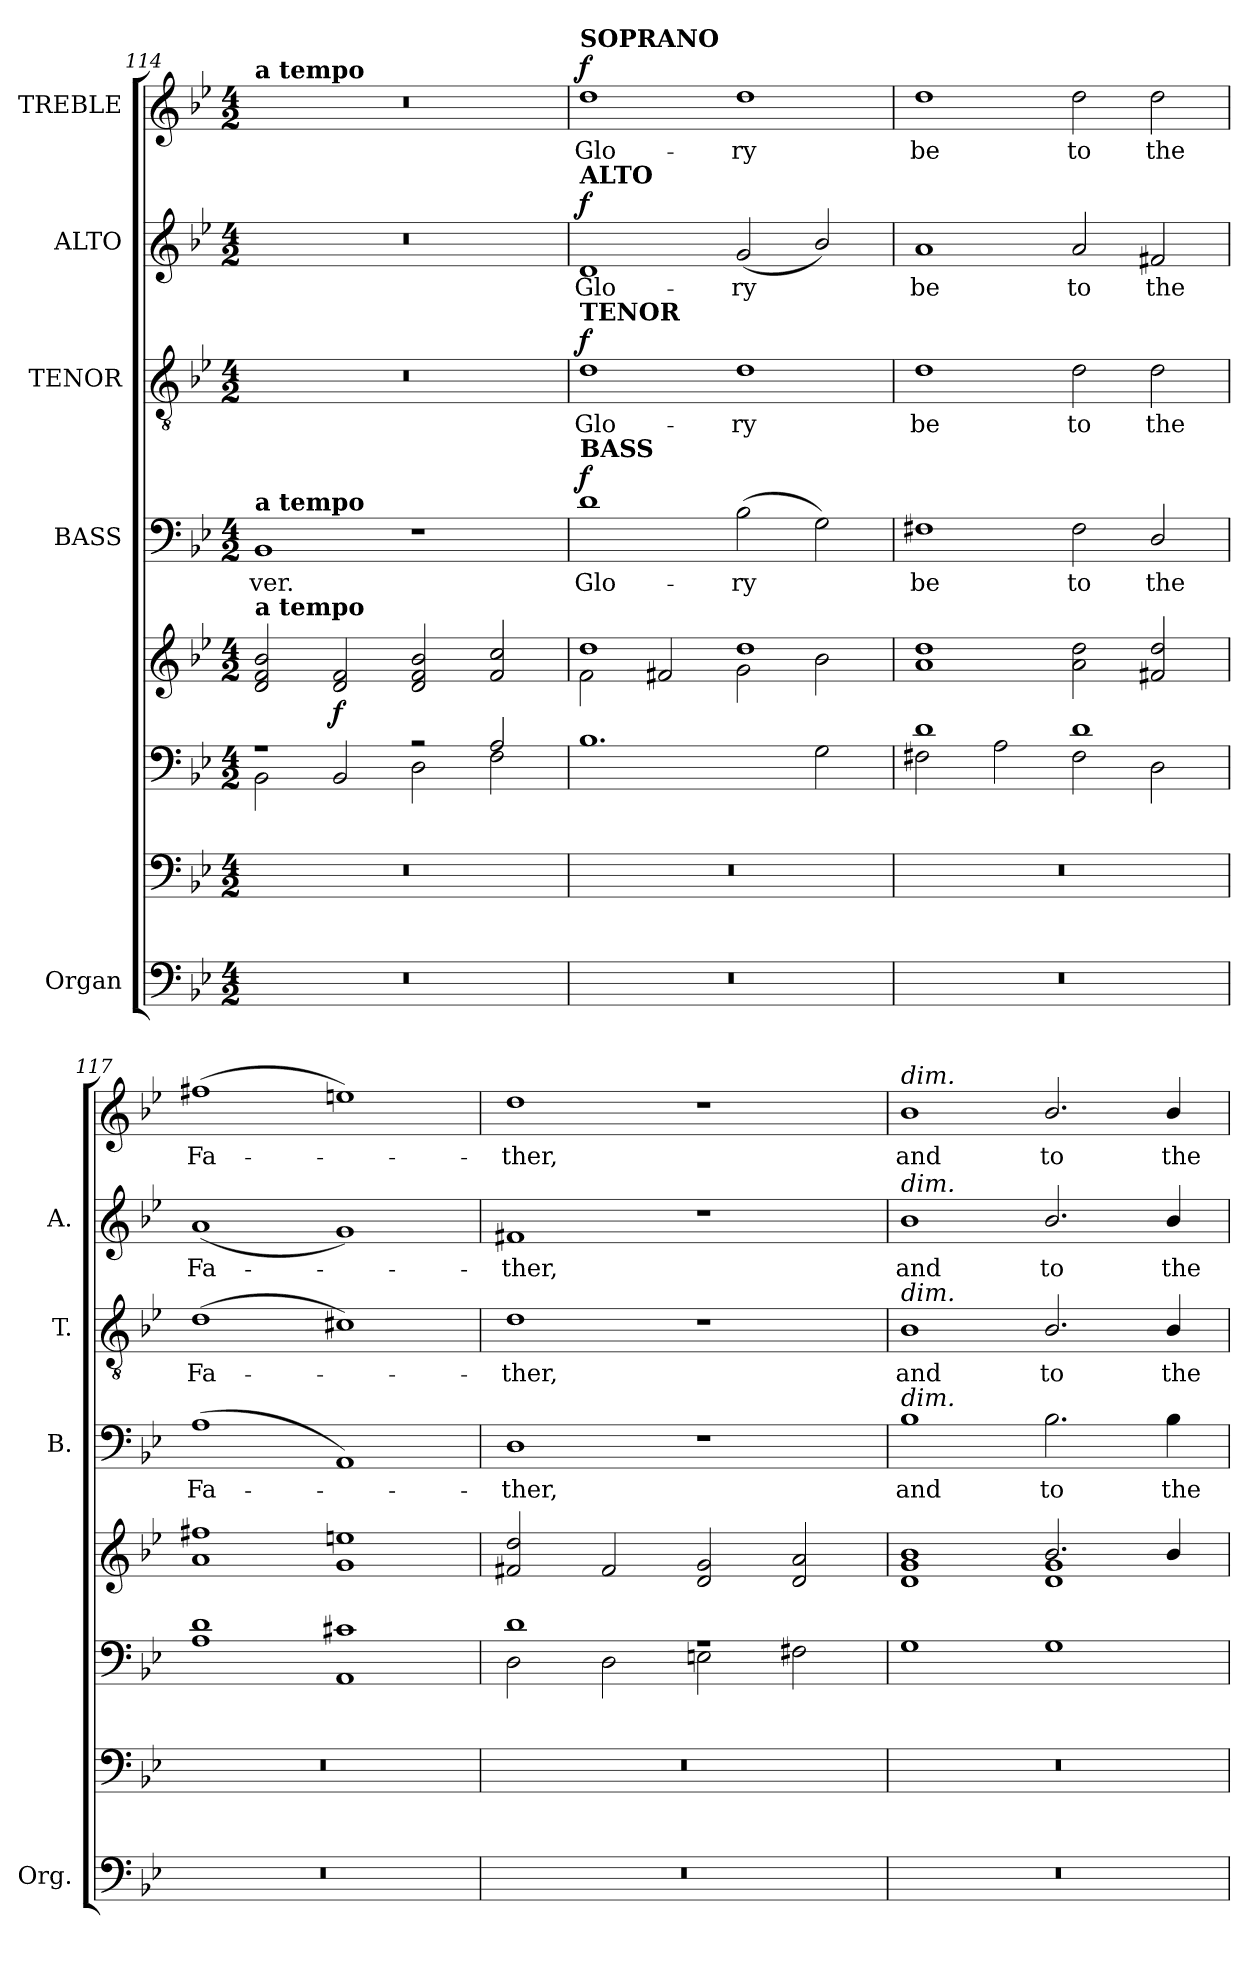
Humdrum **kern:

**kern	**kern	**kern	**kern	**dynam	**kern	**text	**dynam	**kern	**text	**dynam	**kern	**text	**dynam	**kern	**text	**dynam
*part5	*part5	*part5	*part5	*part5	*part4	*part4	*part4	*part3	*part3	*part3	*part2	*part2	*part2	*part1	*part1	*part1
*staff8	*staff7	*staff6	*staff5	*staff5/6/7/8	*staff4	*staff4	*staff4	*staff3	*staff3	*staff3	*staff2	*staff2	*staff2	*staff1	*staff1	*staff1
*I"Organ	*	*	*	*	*I"BASS	*	*	*I"TENOR	*	*	*I"ALTO	*	*	*I"TREBLE	*	*
*I'Org.	*	*	*	*	*I'B.	*	*	*I'T.	*	*	*I'A.	*	*	*	*	*
*clefF4	*clefF4	*clefF4	*clefG2	*	*clefF4	*	*	*clefGv2	*	*	*clefG2	*	*	*clefG2	*	*
*	*	*	*	*	*	*	*	*ITrd7c12	*	*	*	*	*	*	*	*
*k[b-e-]	*k[b-e-]	*k[b-e-]	*k[b-e-]	*	*k[b-e-]	*	*	*k[b-e-]	*	*	*k[b-e-]	*	*	*k[b-e-]	*	*
*B-:	*B-:	*B-:	*B-:	*	*B-:	*	*	*B-:	*	*	*B-:	*	*	*B-:	*	*
*M4/2	*M4/2	*M4/2	*M4/2	*	*M4/2	*	*	*M4/2	*	*	*M4/2	*	*	*M4/2	*	*
=114	=114	=114	=114	=114	=114	=114	=114	=114	=114	=114	=114	=114	=114	=114	=114	=114
!LO:N:vis=1	!LO:N:vis=1	!	!	!	!	!	!	!	!	!	!	!	!	!	!	!
*	*	*^	*	*	*	*	*	*	*	*	*	*	*	*	*	*
!	!	!	!	!	!	!	!	!	!	!	!	!	!	!	!LO:TX:a:B:t=a tempo	!	!
!	!	!	!	!	!	!LO:TX:a:B:t=a tempo	!	!	!	!	!	!	!	!	!	!	!
!	!	!	!	!LO:TX:a:B:t=a tempo	!	!	!	!	!	!	!	!	!	!	!	!	!
!	!	!	!	!	!	!	!LO:LY:b:color=#000000	!	!LO:N:vis=1	!	!	!LO:N:vis=1	!	!	!LO:N:vis=1	!	!
0r	0r	1r	2BB-i\	2di/ 2fi 2b-i	.	1BB-i	-ver.	.	0r	.	.	0r	.	.	0r	.	.
.	.	.	2BB-i/	2di/ 2fi	f	.	.	.	.	.	.	.	.	.	.	.	.
.	.	2r	2Di\	2di/ 2fi 2b-i	.	1r	.	.	.	.	.	.	.	.	.	.	.
.	.	2Ai/	2Fi\	2fi/ 2cci	.	.	.	.	.	.	.	.	.	.	.	.	.
!!LO:LB:g=z
=115	=115	=115	=115	=115	=115	=115	=115	=115	=115	=115	=115	=115	=115	=115	=115	=115	=115
!LO:N:vis=1	!LO:N:vis=1	!	!	!	!	!	!	!	!	!	!	!	!	!	!	!	!
*	*	*v	*v	*^	*	*	*	*	*	*	*	*	*	*	*	*	*
*	*	*^	*	*	*	*	*	*	*	*	*	*	*	*	*	*	*
!	!	!	!	!	!	!	!	!LO:LY:b:color=#000000	!	!	!	!	!	!	!	!	!	!
*	*	*v	*v	*	*	*	*	*	*	*	*	*	*	*	*	*	*	*
*	*	*^	*	*	*	*	*	*	*	*	*	*	*	*	*	*	*
!	!	!	!	!	!	!	!	!	!	!	!LO:LY:b:color=#000000	!	!	!	!	!	!	!
*	*	*v	*v	*	*	*	*	*	*	*	*	*	*	*	*	*	*	*
*	*	*^	*	*	*	*	*	*	*	*	*	*	*	*	*	*	*
!	!	!	!	!	!	!	!	!	!	!	!	!	!	!LO:LY:b:color=#000000	!	!	!	!
*	*	*v	*v	*	*	*	*	*	*	*	*	*	*	*	*	*	*	*
*	*	*^	*	*	*	*	*	*	*	*	*	*	*	*	*	*	*
!	!	!	!	!	!	!	!	!	!	!	!	!	!	!	!	!LO:TX:a:B:t=SOPRANO	!	!
!	!	!	!	!	!	!	!	!	!	!	!	!	!LO:TX:a:B:t=ALTO	!	!	!	!	!
!	!	!	!	!	!	!	!	!	!	!LO:TX:a:B:t=TENOR	!	!	!	!	!	!	!	!
!	!	!	!	!	!	!	!LO:TX:a:B:t=BASS	!	!	!	!	!	!	!	!	!	!	!
!	!	!	!	!	!	!	!	!	!	!	!	!	!	!	!	!	!LO:LY:b:color=#000000	!
*	*	*v	*v	*	*	*	*	*	*	*	*	*	*	*	*	*	*	*
0r	0r	1.B-i	1ddi	2fi\	.	1di	Glo-	f	1Di	Glo-	f	1di	Glo-	f	1ddi	Glo-	f
.	.	.	.	2f#Xi/	.	.	.	.	.	.	.	.	.	.	.	.	.
!	!	!	!	!	!	!	!LO:LY:b:color=#000000	!	!	!	!	!	!	!	!	!	!
!	!	!	!	!	!	!	!	!	!	!LO:LY:b:color=#000000	!	!	!	!	!	!	!
!	!	!	!	!	!	!	!	!	!	!	!	!	!LO:LY:b:color=#000000	!	!	!	!
!	!	!	!	!	!	!	!	!	!	!	!	!	!	!	!	!LO:LY:b:color=#000000	!
.	.	.	1ddi	2gi\	.	(2B-i\	-ry	.	1Di	-ry	.	(2gi/	-ry	.	1ddi	-ry	.
.	.	2Gi\	.	2b-i\	.	2Gi\)	.	.	.	.	.	2b-i/)	.	.	.	.	.
=116	=116	=116	=116	=116	=116	=116	=116	=116	=116	=116	=116	=116	=116	=116	=116	=116	=116
!LO:N:vis=1	!LO:N:vis=1	!	!	!	!	!	!	!	!	!	!	!	!	!	!	!	!
*	*	*^	*v	*v	*	*	*	*	*	*	*	*	*	*	*	*	*
*	*	*	*	*^	*	*	*	*	*	*	*	*	*	*	*	*	*
!	!	!	!	!	!	!	!	!LO:LY:b:color=#000000	!	!	!	!	!	!	!	!	!	!
*	*	*	*	*v	*v	*	*	*	*	*	*	*	*	*	*	*	*	*
*	*	*	*	*^	*	*	*	*	*	*	*	*	*	*	*	*	*
!	!	!	!	!	!	!	!	!	!	!	!LO:LY:b:color=#000000	!	!	!	!	!	!	!
*	*	*	*	*v	*v	*	*	*	*	*	*	*	*	*	*	*	*	*
*	*	*	*	*^	*	*	*	*	*	*	*	*	*	*	*	*	*
!	!	!	!	!	!	!	!	!	!	!	!	!	!	!LO:LY:b:color=#000000	!	!	!	!
*	*	*	*	*v	*v	*	*	*	*	*	*	*	*	*	*	*	*	*
*	*	*	*	*^	*	*	*	*	*	*	*	*	*	*	*	*	*
!	!	!	!	!	!	!	!	!	!	!	!	!	!	!	!	!	!LO:LY:b:color=#000000	!
*	*	*	*	*v	*v	*	*	*	*	*	*	*	*	*	*	*	*	*
0r	0r	1di	2F#Xi\	1ai 1ddi	.	1F#Xi	be	.	1Di	be	.	1ai	be	.	1ddi	be	.
.	.	.	2Ai\	.	.	.	.	.	.	.	.	.	.	.	.	.	.
!	!	!	!	!	!	!	!LO:LY:b:color=#000000	!	!	!	!	!	!	!	!	!	!
!	!	!	!	!	!	!	!	!	!	!LO:LY:b:color=#000000	!	!	!	!	!	!	!
!	!	!	!	!	!	!	!	!	!	!	!	!	!LO:LY:b:color=#000000	!	!	!	!
!	!	!	!	!	!	!	!	!	!	!	!	!	!	!	!	!LO:LY:b:color=#000000	!
.	.	1di	2F#i\	2ai\ 2ddi	.	2F#i\	to	.	2Di\	to	.	2ai/	to	.	2ddi\	to	.
!	!	!	!	!	!	!	!LO:LY:b:color=#000000	!	!	!	!	!	!	!	!	!	!
!	!	!	!	!	!	!	!	!	!	!LO:LY:b:color=#000000	!	!	!	!	!	!	!
!	!	!	!	!	!	!	!	!	!	!	!	!	!LO:LY:b:color=#000000	!	!	!	!
!	!	!	!	!	!	!	!	!	!	!	!	!	!	!	!	!LO:LY:b:color=#000000	!
.	.	.	2Di\	2f#Xi/ 2ddi	.	2Di/	the	.	2Di\	the	.	2f#Xi/	the	.	2ddi\	the	.
=117	=117	=117	=117	=117	=117	=117	=117	=117	=117	=117	=117	=117	=117	=117	=117	=117	=117
!LO:N:vis=1	!LO:N:vis=1	!	!	!	!	!	!	!	!	!	!	!	!	!	!	!	!
*	*	*v	*v	*	*	*	*	*	*	*	*	*	*	*	*	*	*
*	*	*^	*	*	*	*	*	*	*	*	*	*	*	*	*	*
!	!	!	!	!	!	!	!LO:LY:b:color=#000000	!	!	!	!	!	!	!	!	!	!
*	*	*v	*v	*	*	*	*	*	*	*	*	*	*	*	*	*	*
*	*	*^	*	*	*	*	*	*	*	*	*	*	*	*	*	*
!	!	!	!	!	!	!	!	!	!	!LO:LY:b:color=#000000	!	!	!	!	!	!	!
*	*	*v	*v	*	*	*	*	*	*	*	*	*	*	*	*	*	*
*	*	*^	*	*	*	*	*	*	*	*	*	*	*	*	*	*
!	!	!	!	!	!	!	!	!	!	!	!	!	!LO:LY:b:color=#000000	!	!	!	!
*	*	*v	*v	*	*	*	*	*	*	*	*	*	*	*	*	*	*
*	*	*^	*	*	*	*	*	*	*	*	*	*	*	*	*	*
!	!	!	!	!	!	!	!	!	!	!	!	!	!	!	!	!LO:LY:b:color=#000000	!
*	*	*v	*v	*	*	*	*	*	*	*	*	*	*	*	*	*	*
0r	0r	1Ai 1di	1ai 1ff#Xi	.	(1Ai	Fa-	.	(1Di	Fa-	.	(1ai	Fa-	.	(1ff#Xi	Fa-	.
.	.	1AAi 1c#Xi	1gi 1eeni	.	1AAi)	.	.	1C#Xi)	.	.	1gi)	.	.	1eeni)	.	.
=118	=118	=118	=118	=118	=118	=118	=118	=118	=118	=118	=118	=118	=118	=118	=118	=118
!LO:N:vis=1	!LO:N:vis=1	!	!	!	!	!	!	!	!	!	!	!	!	!	!	!
*	*	*^	*	*	*	*	*	*	*	*	*	*	*	*	*	*
!	!	!	!	!	!	!	!LO:LY:b:color=#000000	!	!	!	!	!	!	!	!	!	!
!	!	!	!	!	!	!	!	!	!	!LO:LY:b:color=#000000	!	!	!	!	!	!	!
!	!	!	!	!	!	!	!	!	!	!	!	!	!LO:LY:b:color=#000000	!	!	!	!
!	!	!	!	!	!	!	!	!	!	!	!	!	!	!	!	!LO:LY:b:color=#000000	!
0r	0r	1di	2Di\	2f#Xi/ 2ddi	.	1Di	-ther,	.	1Di	-ther,	.	1f#Xi	-ther,	.	1ddi	-ther,	.
.	.	.	2Di\	2f#i/	.	.	.	.	.	.	.	.	.	.	.	.	.
.	.	1r	2Eni\	2di/ 2gi	.	1r	.	.	1r	.	.	1r	.	.	1r	.	.
.	.	.	2F#Xi\	2di/ 2ai	.	.	.	.	.	.	.	.	.	.	.	.	.
=119	=119	=119	=119	=119	=119	=119	=119	=119	=119	=119	=119	=119	=119	=119	=119	=119	=119
!LO:N:vis=1	!LO:N:vis=1	!	!	!	!	!	!	!	!	!	!	!	!	!	!	!	!
*	*	*v	*v	*^	*	*	*	*	*	*	*	*	*	*	*	*	*
*	*	*^	*	*	*	*	*	*	*	*	*	*	*	*	*	*	*
!	!	!	!	!	!	!	!	!LO:LY:b:color=#000000	!	!	!	!	!	!	!	!	!	!
*	*	*v	*v	*	*	*	*	*	*	*	*	*	*	*	*	*	*	*
*	*	*^	*	*	*	*	*	*	*	*	*	*	*	*	*	*	*
!	!	!	!	!	!	!	!	!	!	!	!LO:LY:b:color=#000000	!	!	!	!	!	!	!
*	*	*v	*v	*	*	*	*	*	*	*	*	*	*	*	*	*	*	*
*	*	*^	*	*	*	*	*	*	*	*	*	*	*	*	*	*	*
!	!	!	!	!	!	!	!	!	!	!	!	!	!	!LO:LY:b:color=#000000	!	!	!	!
*	*	*v	*v	*	*	*	*	*	*	*	*	*	*	*	*	*	*	*
*	*	*^	*	*	*	*	*	*	*	*	*	*	*	*	*	*	*
!	!	!	!	!	!	!	!	!	!	!	!	!	!	!	!	!LO:TX:a:i:t=dim.	!	!
!	!	!	!	!	!	!	!	!	!	!	!	!	!LO:TX:a:i:t=dim.	!	!	!	!	!
!	!	!	!	!	!	!	!	!	!	!LO:TX:a:i:t=dim.	!	!	!	!	!	!	!	!
!	!	!	!	!	!	!	!LO:TX:a:i:t=dim.	!	!	!	!	!	!	!	!	!	!	!
!	!	!LO:TX:a:i:t=dim.	!	!	!	!	!	!	!	!	!	!	!	!	!	!	!	!
!	!	!	!	!	!	!	!	!	!	!	!	!	!	!	!	!	!LO:LY:b:color=#000000	!
*	*	*v	*v	*	*	*	*	*	*	*	*	*	*	*	*	*	*	*
0r	0r	1Gi	1gi 1b-i	1di	.	1B-i	and	.	1BB-i	and	.	1b-i	and	.	1b-i	and	.
!	!	!	!	!	!	!	!LO:LY:b:color=#000000	!	!	!	!	!	!	!	!	!	!
!	!	!	!	!	!	!	!	!	!	!LO:LY:b:color=#000000	!	!	!	!	!	!	!
!	!	!	!	!	!	!	!	!	!	!	!	!	!LO:LY:b:color=#000000	!	!	!	!
!	!	!	!	!	!	!	!	!	!	!	!	!	!	!	!	!LO:LY:b:color=#000000	!
.	.	1Gi	2.b-i/	1di 1gi	.	2.B-i\	to	.	2.BB-i/	to	.	2.b-i/	to	.	2.b-i/	to	.
!	!	!	!	!	!	!	!LO:LY:b:color=#000000	!	!	!	!	!	!	!	!	!	!
!	!	!	!	!	!	!	!	!	!	!LO:LY:b:color=#000000	!	!	!	!	!	!	!
!	!	!	!	!	!	!	!	!	!	!	!	!	!LO:LY:b:color=#000000	!	!	!	!
!	!	!	!	!	!	!	!	!	!	!	!	!	!	!	!	!LO:LY:b:color=#000000	!
.	.	.	4b-i/	.	.	4B-i\	the	.	4BB-i/	the	.	4b-i/	the	.	4b-i/	the	.
*	*	*	*v	*v	*	*	*	*	*	*	*	*	*	*	*	*	*
=	=	=	=	=	=	=	=	=	=	=	=	=	=	=	=	=
*-	*-	*-	*-	*-	*-	*-	*-	*-	*-	*-	*-	*-	*-	*-	*-	*-
